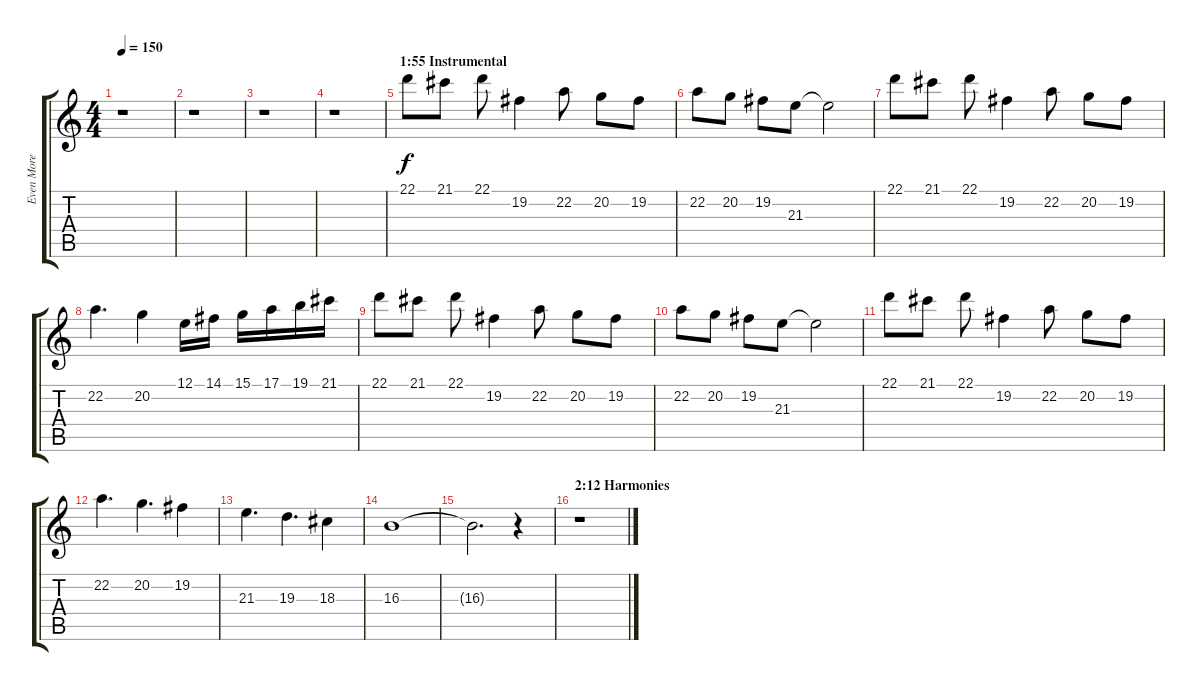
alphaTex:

\track ("Even More More Keys" "Even More ") {instrument lead3calliope}
\staff {score tabs}
\tuning (E4 B3 G3 D3 A2 E2) {hide}
\ts (4 4)
\tempo 150
\clef g2
\ks c
r.1{dy f} |
r.1 |
r.1 |
r.1 |
\section ("" "1:55 Instrumental")
22.1.8 21.1.8 22.1.8 19.2.4 22.2.8 20.2.8 19.2.8 |
22.2.8 20.2.8 19.2.8 21.3.8 21.3{t}.2 |
22.1.8 21.1.8 22.1.8 19.2.4 22.2.8 20.2.8 19.2.8 |
22.2.4{d} 20.2.4 12.1.16 14.1.16 15.1.16 17.1.16 19.1.16 21.1.16 |
22.1.8 21.1.8 22.1.8 19.2.4 22.2.8 20.2.8 19.2.8 |
22.2.8 20.2.8 19.2.8 21.3.8 21.3{t}.2 |
22.1.8 21.1.8 22.1.8 19.2.4 22.2.8 20.2.8 19.2.8 |
22.2.4{d} 20.2.4{d} 19.2.4 |
21.3.4{d} 19.3.4{d} 18.3.4 |
16.3.1 |
16.3{t}.2{d} r.4 |
\section ("" "2:12 Harmonies")
r.1
